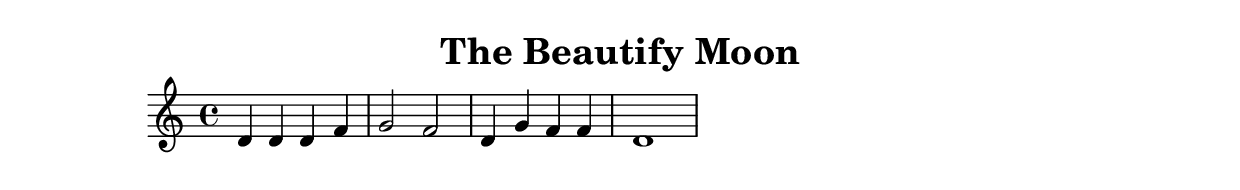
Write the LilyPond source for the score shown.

\header {
  title = "The Beautify Moon"
}

\score {
  \relative f' {
    d d d f |
    g2 f |
    d4 g f f |
    d1 |
  }

  \layout {}
  \midi {}
}